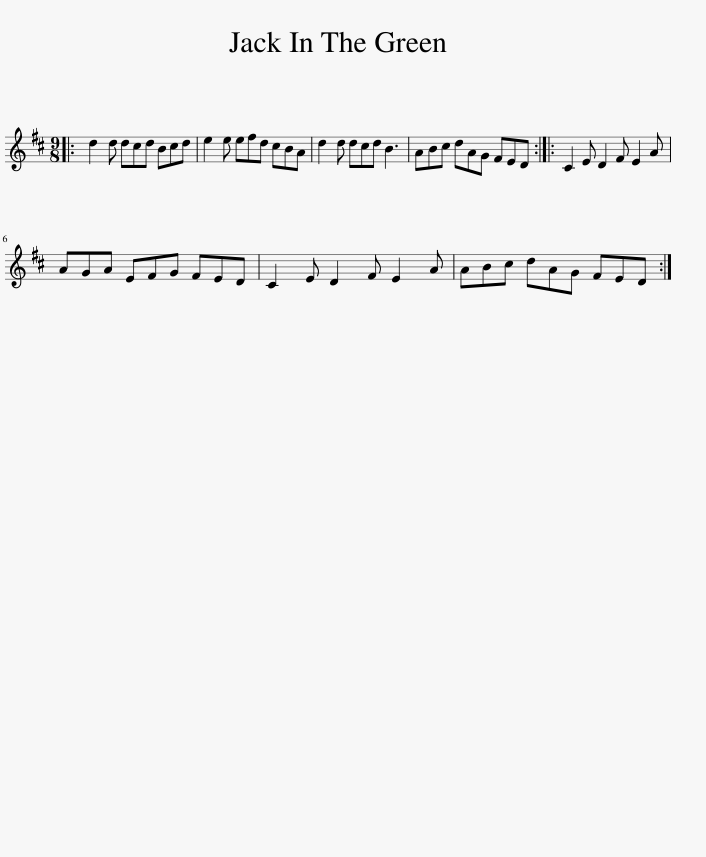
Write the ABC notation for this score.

X:1
L:1/8
M:9/8
I:linebreak $
K:D
V:1 treble
V:1
|: d2 d dcd Bcd | e2 e efd cBA | d2 d dcd B3 | ABc dAG FED :: C2 E D2 F E2 A |$ %5
 AGA EFG FED | C2 E D2 F E2 A | ABc dAG FED :| %8
